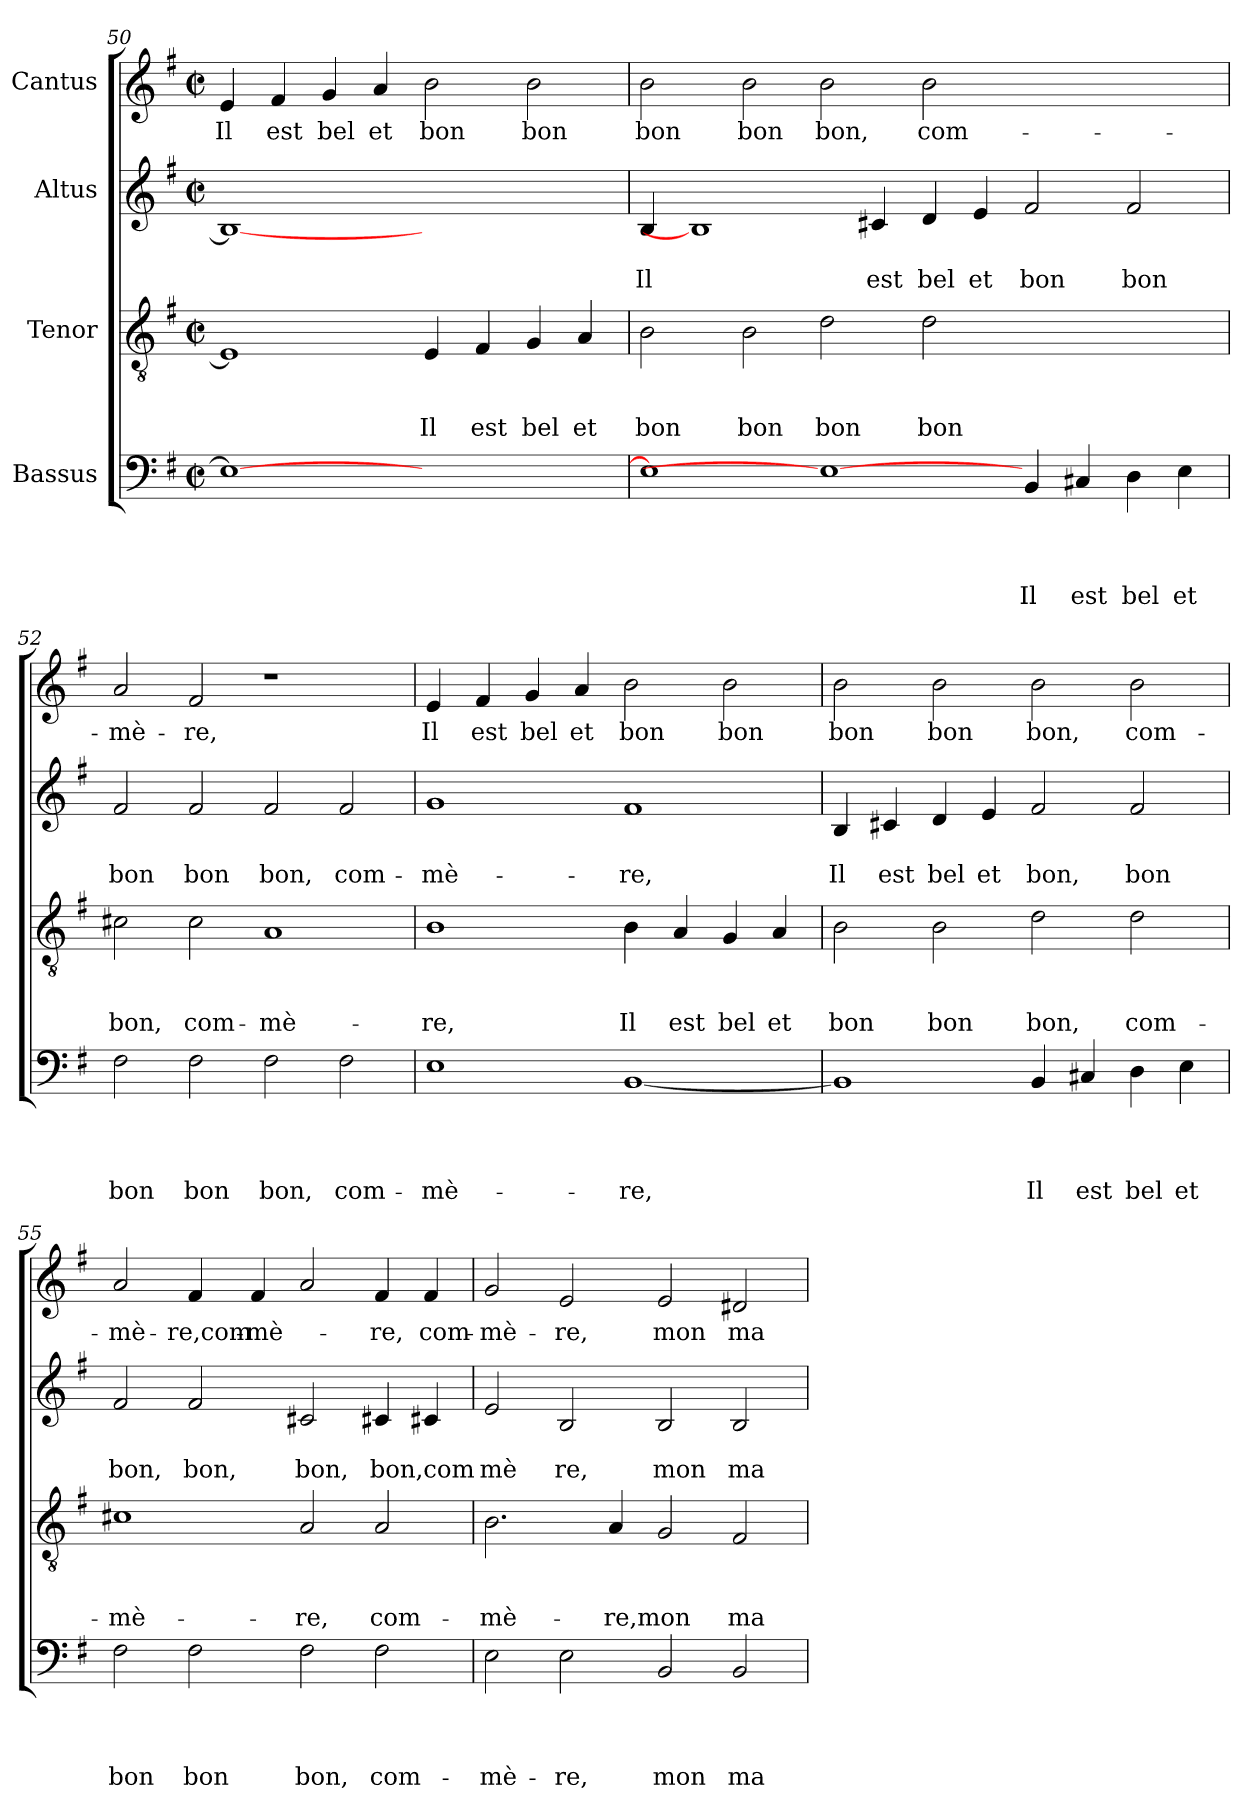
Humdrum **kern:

**kern	**text	**text	**text	**text	**kern	**text	**text	**text	**kern	**text	**text	**kern	**text
*part4	*part4	*part4	*part4	*part4	*part3	*part3	*part3	*part3	*part2	*part2	*part2	*part1	*part1
*staff4	*staff4	*staff4	*staff4	*staff4	*staff3	*staff3	*staff3	*staff3	*staff2	*staff2	*staff2	*staff1	*staff1
*I"Bassus	*	*	*	*	*I"Tenor	*	*	*	*I"Altus	*	*	*I"Cantus	*
*clefF4	*	*	*	*	*clefGv2	*	*	*	*clefG2	*	*	*clefG2	*
*k[f#]	*	*	*	*	*k[f#]	*	*	*	*k[f#]	*	*	*k[f#]	*
*G:	*	*	*	*	*G:	*	*	*	*G:	*	*	*G:	*
*M2/2	*	*	*	*	*M2/2	*	*	*	*M2/2	*	*	*M2/2	*
*met(c|)	*	*	*	*	*met(c|)	*	*	*	*met(c|)	*	*	*met(c|)	*
=50	=50	=50	=50	=50	=50	=50	=50	=50	=50	=50	=50	=50	=50
!	!	!	!	!	!	!	!	!	!	!	!	!	!LO:LY:b
1E_	.	.	.	.	1E]	.	.	.	1B_	.	.	4e/	Il
!	!	!	!	!	!	!	!	!	!	!	!	!	!LO:LY:b
.	.	.	.	.	.	.	.	.	.	.	.	4f#/	est
!	!	!	!	!	!	!	!	!	!	!	!	!	!LO:LY:b
.	.	.	.	.	.	.	.	.	.	.	.	4g/	bel
!	!	!	!	!	!	!	!	!	!	!	!	!	!LO:LY:b
.	.	.	.	.	.	.	.	.	.	.	.	4a/	et
!	!	!	!	!	!	!	!	!LO:LY:b	!	!	!	!	!LO:LY:b
1ryy	.	.	.	.	4E/	.	.	Il	1ryy	.	.	2b\	bon
!	!	!	!	!	!	!	!	!LO:LY:b	!	!	!	!	!
.	.	.	.	.	4F#/	.	.	est	.	.	.	.	.
!	!	!	!	!	!	!	!	!LO:LY:b	!	!	!	!	!LO:LY:b
.	.	.	.	.	4G/	.	.	bel	.	.	.	2b\	bon
!	!	!	!	!	!	!	!	!LO:LY:b	!	!	!	!	!
.	.	.	.	.	4A/	.	.	et	.	.	.	.	.
=51	=51	=51	=51	=51	=51	=51	=51	=51	=51	=51	=51	=51	=51
!	!	!	!	!	!	!	!	!LO:LY:b	!	!	!LO:LY:b	!	!LO:LY:b
1E]	.	.	.	.	2B\	.	.	bon	4B/	.	Il	2b\	bon
.	.	.	.	.	.	.	.	.	1B]	.	.	.	.
!	!	!	!	!	!	!	!	!LO:LY:b	!	!	!	!	!LO:LY:b
.	.	.	.	.	2B\	.	.	bon	.	.	.	2b\	bon
!	!	!	!	!	!	!	!	!LO:LY:b	!	!	!	!	!LO:LY:b
1E_	.	.	.	.	2d\	.	.	bon	.	.	.	2b\	bon,
!	!	!	!	!	!	!	!	!	!	!	!LO:LY:b	!	!
.	.	.	.	.	.	.	.	.	4c#X/	.	est	.	.
!	!	!	!	!	!	!	!	!LO:LY:b	!	!	!LO:LY:b	!	!LO:LY:b
.	.	.	.	.	2d\	.	.	bon	4d/	.	bel	2b\	com-
!	!	!	!	!	!	!	!	!	!	!	!LO:LY:b	!	!
.	.	.	.	.	.	.	.	.	4e/	.	et	.	.
!	!	!	!	!LO:LY:b	!	!	!	!	!	!	!LO:LY:b	!	!
4BB/	.	.	.	Il	1ryy	.	.	.	2f#/	.	bon	1ryy	.
!	!	!	!	!LO:LY:b	!	!	!	!	!	!	!	!	!
4C#X/	.	.	.	est	.	.	.	.	.	.	.	.	.
!	!	!	!	!LO:LY:b	!	!	!	!	!	!	!LO:LY:b	!	!
4D\	.	.	.	bel	.	.	.	.	2f#/	.	bon	.	.
!	!	!	!	!LO:LY:b	!	!	!	!	!	!	!	!	!
4E\	.	.	.	et	.	.	.	.	.	.	.	.	.
=52	=52	=52	=52	=52	=52	=52	=52	=52	=52	=52	=52	=52	=52
!	!	!	!	!LO:LY:b	!	!	!	!LO:LY:b	!	!	!LO:LY:b	!	!LO:LY:b
2F#\	.	.	.	bon	2c#X\	.	.	bon,	2f#/	.	bon	2a/	-mè-
!	!	!	!	!LO:LY:b	!	!	!	!LO:LY:b	!	!	!LO:LY:b	!	!LO:LY:b
2F#\	.	.	.	bon	2c#\	.	.	com-	2f#/	.	bon	2f#/	-re,
!	!	!	!	!LO:LY:b	!	!	!	!LO:LY:b	!	!	!LO:LY:b	!	!
2F#\	.	.	.	bon,	1A	.	.	-mè-	2f#/	.	bon,	1r	.
!	!	!	!	!LO:LY:b	!	!	!	!	!	!	!LO:LY:b	!	!
2F#\	.	.	.	com-	.	.	.	.	2f#/	.	com-	.	.
!!LO:PB:g=z
=53	=53	=53	=53	=53	=53	=53	=53	=53	=53	=53	=53	=53	=53
!	!	!	!	!LO:LY:b	!	!	!	!LO:LY:b	!	!	!LO:LY:b	!	!LO:LY:b
1E	.	.	.	-mè-	1B	.	.	-re,	1g	.	-mè-	4e/	Il
!	!	!	!	!	!	!	!	!	!	!	!	!	!LO:LY:b
.	.	.	.	.	.	.	.	.	.	.	.	4f#/	est
!	!	!	!	!	!	!	!	!	!	!	!	!	!LO:LY:b
.	.	.	.	.	.	.	.	.	.	.	.	4g/	bel
!	!	!	!	!	!	!	!	!	!	!	!	!	!LO:LY:b
.	.	.	.	.	.	.	.	.	.	.	.	4a/	et
!	!	!	!	!LO:LY:b	!	!	!	!LO:LY:b	!	!	!LO:LY:b	!	!LO:LY:b
[<1BB	.	.	.	-re,	4B\	.	.	Il	1f#	.	-re,	2b\	bon
!	!	!	!	!	!	!	!	!LO:LY:b	!	!	!	!	!
.	.	.	.	.	4A/	.	.	est	.	.	.	.	.
!	!	!	!	!	!	!	!	!LO:LY:b	!	!	!	!	!LO:LY:b
.	.	.	.	.	4G/	.	.	bel	.	.	.	2b\	bon
!	!	!	!	!	!	!	!	!LO:LY:b	!	!	!	!	!
.	.	.	.	.	4A/	.	.	et	.	.	.	.	.
=54	=54	=54	=54	=54	=54	=54	=54	=54	=54	=54	=54	=54	=54
!	!	!	!	!	!	!	!	!LO:LY:b	!	!	!LO:LY:b	!	!LO:LY:b
1BB]	.	.	.	.	2B\	.	.	bon	4B/	.	Il	2b\	bon
!	!	!	!	!	!	!	!	!	!	!	!LO:LY:b	!	!
.	.	.	.	.	.	.	.	.	4c#X/	.	est	.	.
!	!	!	!	!	!	!	!	!LO:LY:b	!	!	!LO:LY:b	!	!LO:LY:b
.	.	.	.	.	2B\	.	.	bon	4d/	.	bel	2b\	bon
!	!	!	!	!	!	!	!	!	!	!	!LO:LY:b	!	!
.	.	.	.	.	.	.	.	.	4e/	.	et	.	.
!	!	!	!	!LO:LY:b	!	!	!	!LO:LY:b	!	!	!LO:LY:b	!	!LO:LY:b
4BB/	.	.	.	Il	2d\	.	.	bon,	2f#/	.	bon,	2b\	bon,
!	!	!	!	!LO:LY:b	!	!	!	!	!	!	!	!	!
4C#X/	.	.	.	est	.	.	.	.	.	.	.	.	.
!	!	!	!	!LO:LY:b	!	!	!	!LO:LY:b	!	!	!LO:LY:b	!	!LO:LY:b
4D\	.	.	.	bel	2d\	.	.	com-	2f#/	.	bon	2b\	com-
!	!	!	!	!LO:LY:b	!	!	!	!	!	!	!	!	!
4E\	.	.	.	et	.	.	.	.	.	.	.	.	.
=55	=55	=55	=55	=55	=55	=55	=55	=55	=55	=55	=55	=55	=55
!	!	!	!	!LO:LY:b	!	!	!	!LO:LY:b	!	!	!LO:LY:b	!	!LO:LY:b
2F#\	.	.	.	bon	1c#X	.	.	-mè-	2f#/	.	bon,	2a/	-mè-
!	!	!	!	!LO:LY:b	!	!	!	!	!	!	!LO:LY:b	!	!LO:LY:b
2F#\	.	.	.	bon	.	.	.	.	2f#/	.	bon,	4f#/	-re,com-
!	!	!	!	!	!	!	!	!	!	!	!	!	!LO:LY:b
.	.	.	.	.	.	.	.	.	.	.	.	4f#/	-mè-
!	!	!	!	!LO:LY:b	!	!	!	!LO:LY:b	!	!	!LO:LY:b	!	!
2F#\	.	.	.	bon,	2A/	.	.	-re,	2c#X/	.	bon,	2a/	.
!	!	!	!	!LO:LY:b	!	!	!	!LO:LY:b	!	!	!LO:LY:b	!	!LO:LY:b
2F#\	.	.	.	com-	2A/	.	.	com-	4c#X/	.	bon,com	4f#/	-re,
!	!	!	!	!	!	!	!	!	!	!	!	!	!LO:LY:b
.	.	.	.	.	.	.	.	.	4c#X/	.	.	4f#/	com-
=56	=56	=56	=56	=56	=56	=56	=56	=56	=56	=56	=56	=56	=56
!	!	!	!	!LO:LY:b	!	!	!	!LO:LY:b	!	!	!LO:LY:b	!	!LO:LY:b
2E\	.	.	.	-mè-	2.B\	.	.	-mè-	2e/	.	mè	2g/	-mè-
!	!	!	!	!LO:LY:b	!	!	!	!	!	!	!LO:LY:b	!	!LO:LY:b
2E\	.	.	.	-re,	.	.	.	.	2B/	.	re,	2e/	-re,
!	!	!	!	!	!	!	!	!LO:LY:b	!	!	!	!	!
.	.	.	.	.	4A/	.	.	-re,mon	.	.	.	.	.
!	!	!	!	!LO:LY:b	!	!	!	!	!	!	!LO:LY:b	!	!LO:LY:b
2BB/	.	.	.	mon	2G/	.	.	.	2B/	.	mon	2e/	mon
!	!	!	!	!LO:LY:b	!	!	!	!LO:LY:b	!	!	!LO:LY:b	!	!LO:LY:b
2BB/	.	.	.	ma-	2F#/	.	.	ma-	2B/	.	ma-	2d#X/	ma-
=	=	=	=	=	=	=	=	=	=	=	=	=	=
*-	*-	*-	*-	*-	*-	*-	*-	*-	*-	*-	*-	*-	*-
